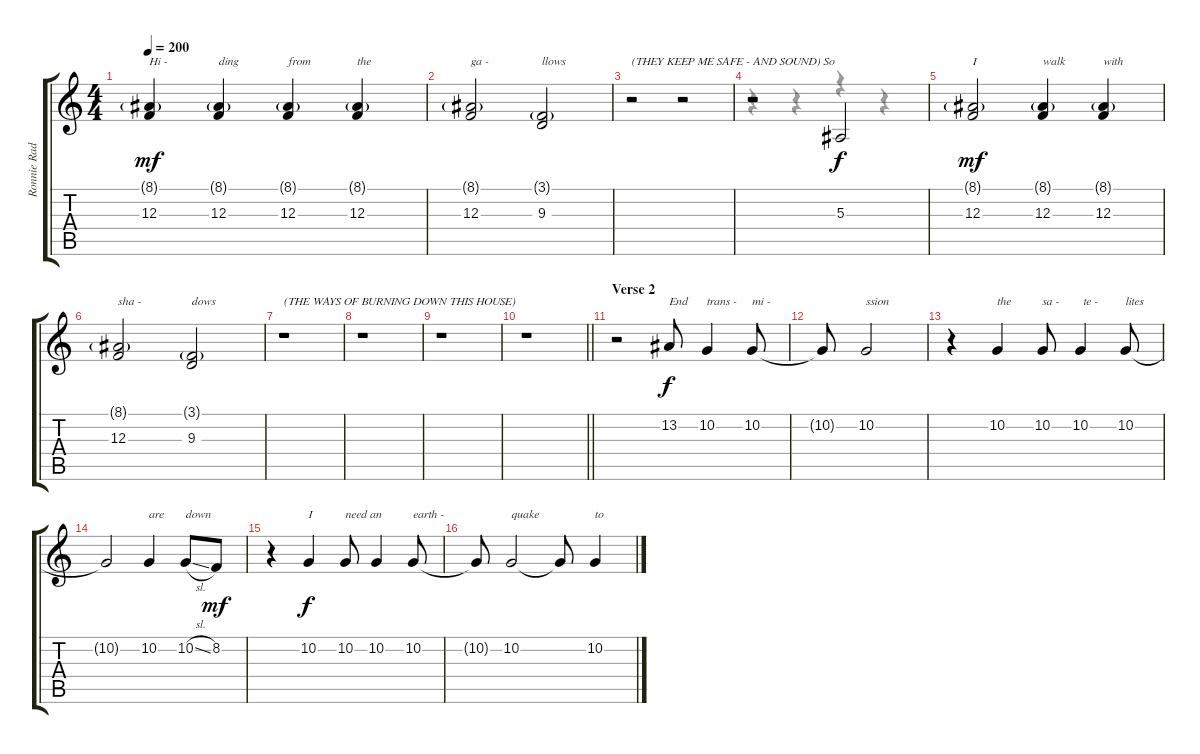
\track ("Ronnie Radke" "Ronnie Rad") {instrument harmonica}
\staff {score tabs}
\tuning (D4 A3 F3 C3 G2 C2) {hide}
\voice
\ts (4 4)
\tempo 200
\clef g2
\ks c
(8.1{g} 12.3).4{txt "Hi -" dy mf} (8.1{g} 12.3).4{txt "ding"} (8.1{g} 12.3).4{txt "from"} (8.1{g} 12.3).4{txt "the"} |
(8.1{g} 12.3).2{txt "ga -"} (3.1{g} 9.3).2{txt "llows"} |
r.2{txt "(THEY KEEP ME SAFE -"} r.2 |
r.2{txt "AND SOUND) So"} 5.3.2{dy f} |
(8.1{g} 12.3).2{txt "I" dy mf} (8.1{g} 12.3).4{txt "walk"} (8.1{g} 12.3).4{txt "with"} |
(8.1{g} 12.3).2{txt "sha -"} (3.1{g} 9.3).2{txt "dows"} |
r.1{txt "(THE WAYS OF BURNING DOWN THIS HOUSE)"} |
r.1 |
r.1 |
\barLineRight lightlight
r.1 |
\section ("" "Verse 2")
r.2 13.2.8{txt "End" dy f} 10.2.4{txt "trans -"} 10.2.8{txt "mi -"} |
10.2{t}.8 10.2.2{txt "ssion"} |
r.4 10.2.4{txt "the"} 10.2.8{txt "sa -"} 10.2.4{txt " te -"} 10.2.8{txt "lites"} |
10.2{t}.2 10.2.4{txt "are"} 10.2{sl}.8{txt "down"} 8.2.8{dy mf} |
r.4 10.2.4{txt "I" dy f} 10.2.8{txt "need an"} 10.2.4 10.2.8{txt "earth -"} |
10.2{t}.8 10.2.2{txt "quake" volume 3} 10.2{t}.8 10.2.4{txt "to "}
\voice
\clef g2
\ottava regular
\simile none
\ks c
|
|
|
r.4 r.4 r.4 r.4 |
|
|
|
|
|
\barLineRight lightlight
|
|
|
|
|
|
